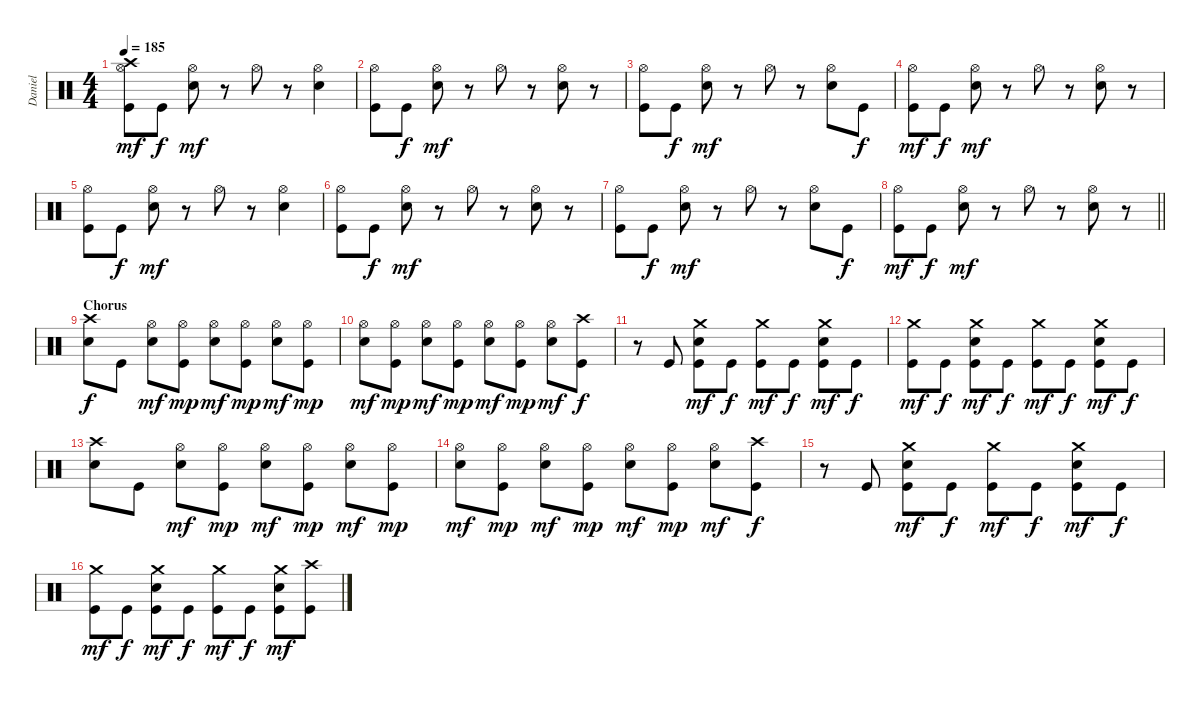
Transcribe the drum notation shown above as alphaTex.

\track ("Daniel" "Daniel") {instrument percussion}
\staff {score}
\articulation defaults
\ts (4 4)
\tempo 185
\clef neutral
\ks c
("Kick (hit)" "Hi-Hat (open)" "Crash high (hit)").8{dy mf} "Kick (hit)".8{dy f} ("Electric Snare (hit)" "Hi-Hat (open)").8{dy mf} r.8 "Hi-Hat (open)".8 r.8 ("Electric Snare (hit)" "Hi-Hat (open)").4 |
("Kick (hit)" "Hi-Hat (open)").8 "Kick (hit)".8{dy f} ("Electric Snare (hit)" "Hi-Hat (open)").8{dy mf} r.8 "Hi-Hat (open)".8 r.8 ("Electric Snare (hit)" "Hi-Hat (open)").8 r.8 |
("Kick (hit)" "Hi-Hat (open)").8 "Kick (hit)".8{dy f} ("Electric Snare (hit)" "Hi-Hat (open)").8{dy mf} r.8 "Hi-Hat (open)".8 r.8 ("Electric Snare (hit)" "Hi-Hat (open)").8 "Kick (hit)".8{dy f} |
("Kick (hit)" "Hi-Hat (open)").8{dy mf} "Kick (hit)".8{dy f} ("Electric Snare (hit)" "Hi-Hat (open)").8{dy mf} r.8 "Hi-Hat (open)".8 r.8 ("Electric Snare (hit)" "Hi-Hat (open)").8 r.8 |
("Kick (hit)" "Hi-Hat (open)").8 "Kick (hit)".8{dy f} ("Electric Snare (hit)" "Hi-Hat (open)").8{dy mf} r.8 "Hi-Hat (open)".8 r.8 ("Electric Snare (hit)" "Hi-Hat (open)").4 |
("Kick (hit)" "Hi-Hat (open)").8 "Kick (hit)".8{dy f} ("Electric Snare (hit)" "Hi-Hat (open)").8{dy mf} r.8 "Hi-Hat (open)".8 r.8 ("Electric Snare (hit)" "Hi-Hat (open)").8 r.8 |
("Kick (hit)" "Hi-Hat (open)").8 "Kick (hit)".8{dy f} ("Electric Snare (hit)" "Hi-Hat (open)").8{dy mf} r.8 "Hi-Hat (open)".8 r.8 ("Electric Snare (hit)" "Hi-Hat (open)").8 "Kick (hit)".8{dy f} |
\barLineRight lightlight
("Kick (hit)" "Hi-Hat (open)").8{dy mf} "Kick (hit)".8{dy f} ("Electric Snare (hit)" "Hi-Hat (open)").8{dy mf} r.8 "Hi-Hat (open)".8 r.8 ("Electric Snare (hit)" "Hi-Hat (open)").8 r.8 |
\section ("" "Chorus")
("Electric Snare (hit)" "Crash high (hit)").8{dy f} "Kick (hit)".8 ("Electric Snare (hit)" "Hi-Hat (open)").8{dy mf} ("Kick (hit)" "Hi-Hat (open)").8{dy mp} ("Electric Snare (hit)" "Hi-Hat (open)").8{dy mf} ("Kick (hit)" "Hi-Hat (open)").8{dy mp} ("Electric Snare (hit)" "Hi-Hat (open)").8{dy mf} ("Kick (hit)" "Hi-Hat (open)").8{dy mp} |
("Electric Snare (hit)" "Hi-Hat (open)").8{dy mf} ("Kick (hit)" "Hi-Hat (open)").8{dy mp} ("Electric Snare (hit)" "Hi-Hat (open)").8{dy mf} ("Kick (hit)" "Hi-Hat (open)").8{dy mp} ("Electric Snare (hit)" "Hi-Hat (open)").8{dy mf} ("Kick (hit)" "Hi-Hat (open)").8{dy mp} ("Electric Snare (hit)" "Hi-Hat (open)").8{dy mf} ("Kick (hit)" "Crash high (hit)").8{dy f} |
r.8 "Kick (hit)".8 ("Kick (hit)" "Electric Snare (hit)" "Crash medium (hit)").8{dy mf} "Kick (hit)".8{dy f} ("Kick (hit)" "Crash medium (hit)").8{dy mf} "Kick (hit)".8{dy f} ("Kick (hit)" "Electric Snare (hit)" "Crash medium (hit)").8{dy mf} "Kick (hit)".8{dy f} |
("Kick (hit)" "Crash medium (hit)").8{dy mf} "Kick (hit)".8{dy f} ("Kick (hit)" "Electric Snare (hit)" "Crash medium (hit)").8{dy mf} "Kick (hit)".8{dy f} ("Kick (hit)" "Crash medium (hit)").8{dy mf} "Kick (hit)".8{dy f} ("Kick (hit)" "Electric Snare (hit)" "Crash medium (hit)").8{dy mf} "Kick (hit)".8{dy f} |
("Electric Snare (hit)" "Crash high (hit)").8 "Kick (hit)".8 ("Electric Snare (hit)" "Hi-Hat (open)").8{dy mf} ("Kick (hit)" "Hi-Hat (open)").8{dy mp} ("Electric Snare (hit)" "Hi-Hat (open)").8{dy mf} ("Kick (hit)" "Hi-Hat (open)").8{dy mp} ("Electric Snare (hit)" "Hi-Hat (open)").8{dy mf} ("Kick (hit)" "Hi-Hat (open)").8{dy mp} |
("Electric Snare (hit)" "Hi-Hat (open)").8{dy mf} ("Kick (hit)" "Hi-Hat (open)").8{dy mp} ("Electric Snare (hit)" "Hi-Hat (open)").8{dy mf} ("Kick (hit)" "Hi-Hat (open)").8{dy mp} ("Electric Snare (hit)" "Hi-Hat (open)").8{dy mf} ("Kick (hit)" "Hi-Hat (open)").8{dy mp} ("Electric Snare (hit)" "Hi-Hat (open)").8{dy mf} ("Kick (hit)" "Crash high (hit)").8{dy f} |
r.8 "Kick (hit)".8 ("Kick (hit)" "Electric Snare (hit)" "Crash medium (hit)").8{dy mf} "Kick (hit)".8{dy f} ("Kick (hit)" "Crash medium (hit)").8{dy mf} "Kick (hit)".8{dy f} ("Kick (hit)" "Electric Snare (hit)" "Crash medium (hit)").8{dy mf} "Kick (hit)".8{dy f} |
("Kick (hit)" "Crash medium (hit)").8{dy mf} "Kick (hit)".8{dy f} ("Kick (hit)" "Electric Snare (hit)" "Crash medium (hit)").8{dy mf} "Kick (hit)".8{dy f} ("Kick (hit)" "Crash medium (hit)").8{dy mf} "Kick (hit)".8{dy f} ("Kick (hit)" "Electric Snare (hit)" "Crash medium (hit)").8{dy mf} ("Kick (hit)" "Crash high (hit)").8
